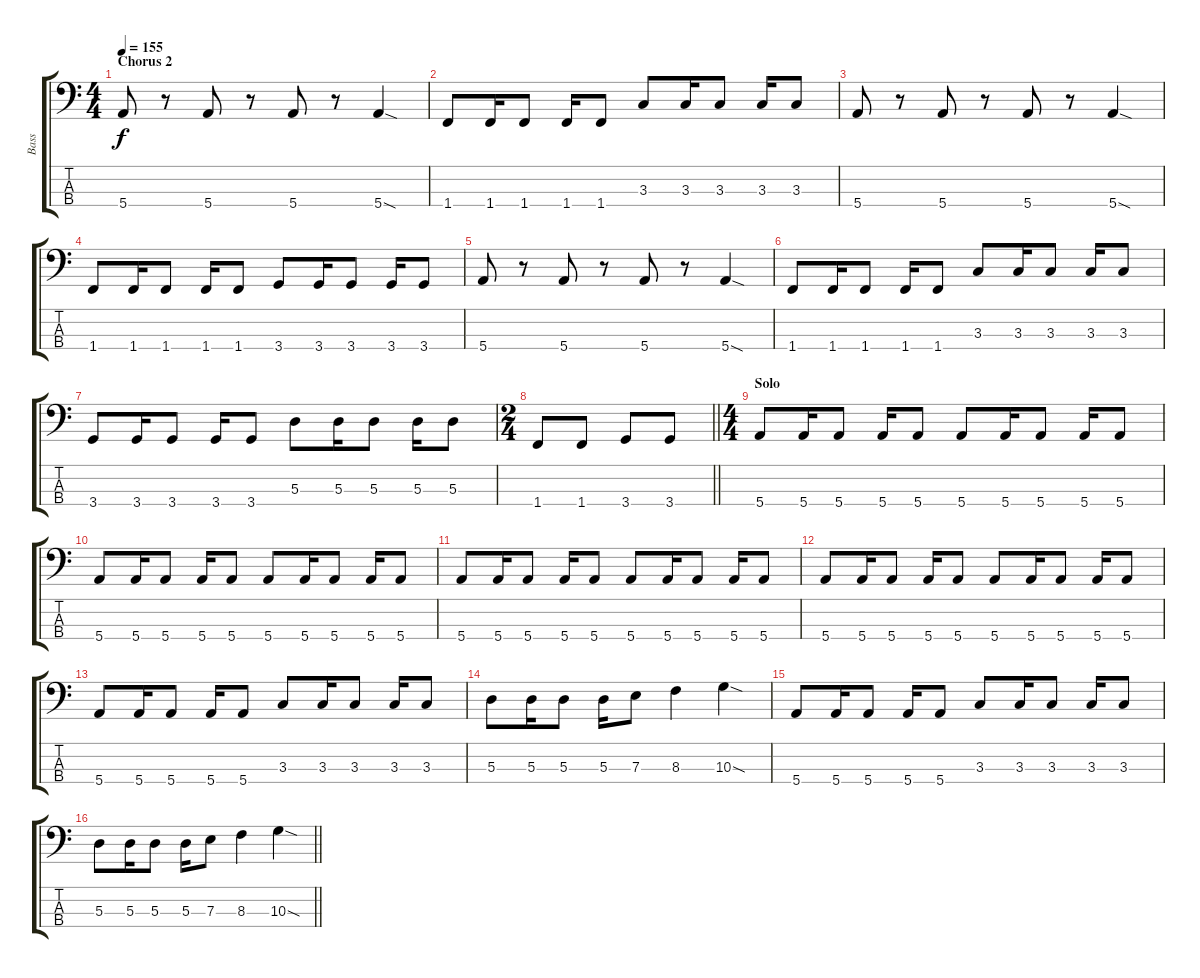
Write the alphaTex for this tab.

\track ("Bass" "Bass") {instrument electricbasspick}
\staff {score tabs}
\tuning (G2 D2 A1 E1) {hide}
\ts (4 4)
\section ("" "Chorus 2")
\tempo 155
\clef f4
\ks c
5.4.8{dy f} r.8 5.4.8 r.8 5.4.8 r.8 5.4{sod}.4 |
1.4.8 1.4.16 1.4.8 1.4.16 1.4.8 3.3.8 3.3.16 3.3.8 3.3.16 3.3.8 |
5.4.8 r.8 5.4.8 r.8 5.4.8 r.8 5.4{sod}.4 |
1.4.8 1.4.16 1.4.8 1.4.16 1.4.8 3.4.8 3.4.16 3.4.8 3.4.16 3.4.8 |
5.4.8 r.8 5.4.8 r.8 5.4.8 r.8 5.4{sod}.4 |
1.4.8 1.4.16 1.4.8 1.4.16 1.4.8 3.3.8 3.3.16 3.3.8 3.3.16 3.3.8 |
3.4.8 3.4.16 3.4.8 3.4.16 3.4.8 5.3.8 5.3.16 5.3.8 5.3.16 5.3.8 |
\ts (2 4)
\barLineRight lightlight
1.4.8 1.4.8 3.4.8 3.4.8 |
\ts (4 4)
\section ("" "Solo")
5.4.8 5.4.16 5.4.8 5.4.16 5.4.8 5.4.8 5.4.16 5.4.8 5.4.16 5.4.8 |
5.4.8 5.4.16 5.4.8 5.4.16 5.4.8 5.4.8 5.4.16 5.4.8 5.4.16 5.4.8 |
5.4.8 5.4.16 5.4.8 5.4.16 5.4.8 5.4.8 5.4.16 5.4.8 5.4.16 5.4.8 |
5.4.8 5.4.16 5.4.8 5.4.16 5.4.8 5.4.8 5.4.16 5.4.8 5.4.16 5.4.8 |
5.4.8 5.4.16 5.4.8 5.4.16 5.4.8 3.3.8 3.3.16 3.3.8 3.3.16 3.3.8 |
5.3.8 5.3.16 5.3.8 5.3.16 7.3.8 8.3.4 10.3{sod}.4 |
5.4.8 5.4.16 5.4.8 5.4.16 5.4.8 3.3.8 3.3.16 3.3.8 3.3.16 3.3.8 |
\barLineRight lightlight
5.3.8 5.3.16 5.3.8 5.3.16 7.3.8 8.3.4 10.3{sod}.4
